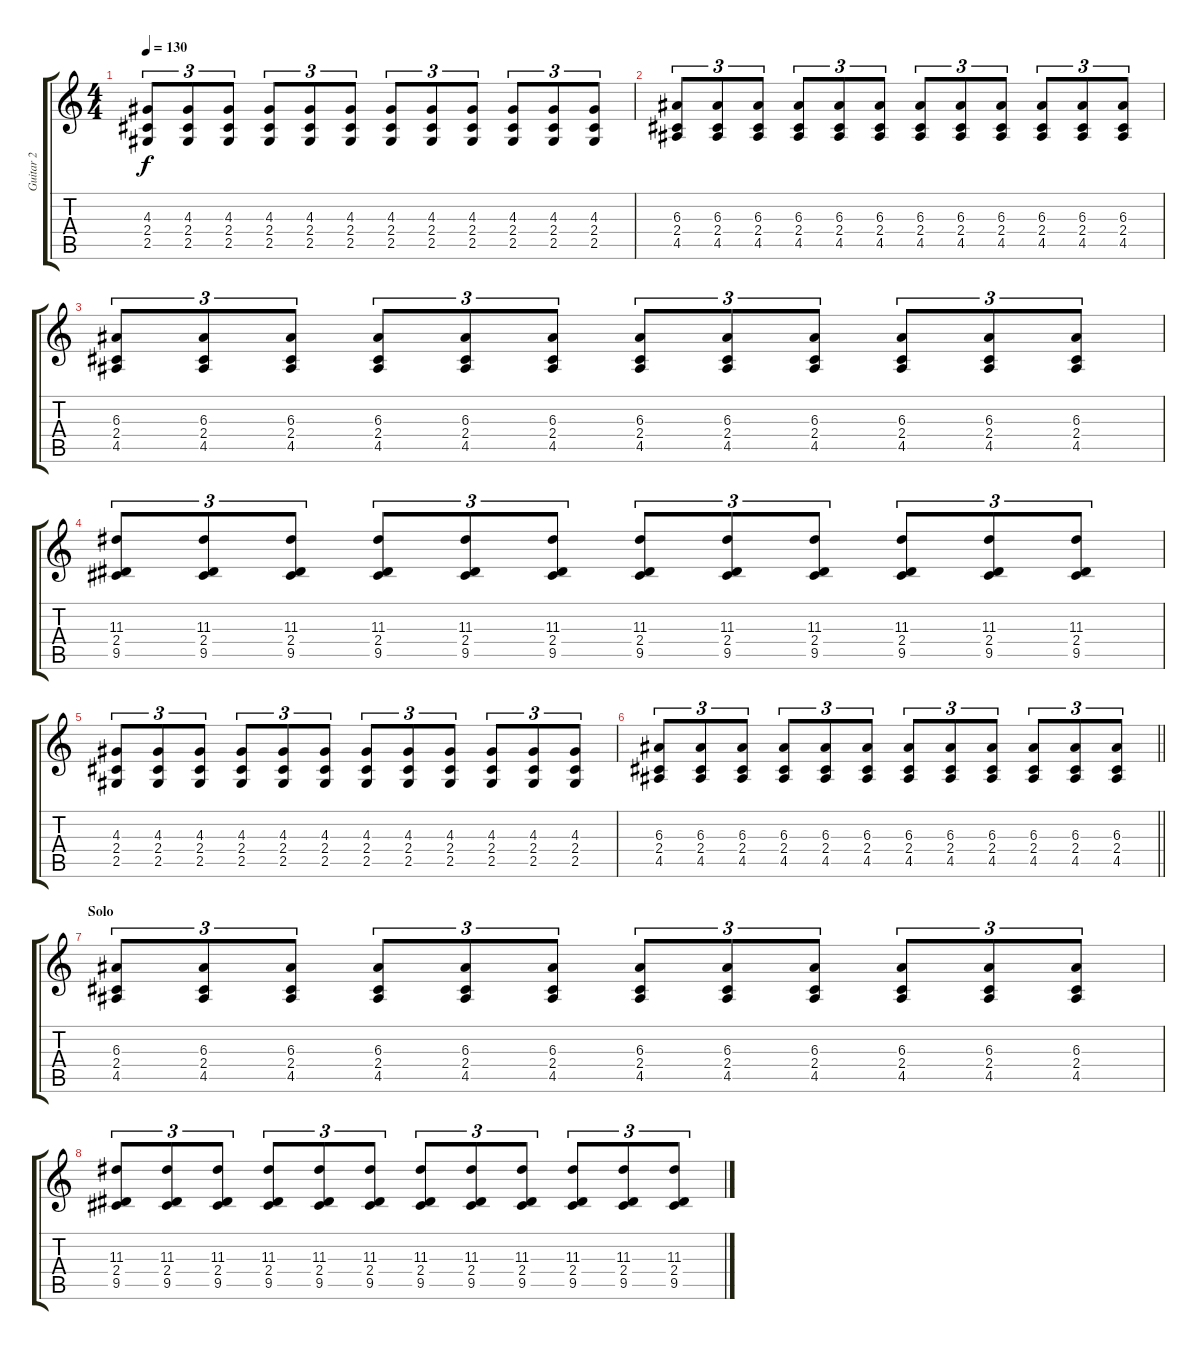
\track ("Guitar 2" "Guitar 2") {instrument distortionguitar}
\staff {score tabs}
\tuning (Db4 Ab3 E3 B2 Gb2 Db2) {hide}
\ts (4 4)
\tempo 130
\clef g2
\ks c
(4.3 2.4 2.5).8{tu (3 2) dy f} (4.3 2.4 2.5).8{tu (3 2)} (4.3 2.4 2.5).8{tu (3 2)} (4.3 2.4 2.5).8{tu (3 2)} (4.3 2.4 2.5).8{tu (3 2)} (4.3 2.4 2.5).8{tu (3 2)} (4.3 2.4 2.5).8{tu (3 2)} (4.3 2.4 2.5).8{tu (3 2)} (4.3 2.4 2.5).8{tu (3 2)} (4.3 2.4 2.5).8{tu (3 2)} (4.3 2.4 2.5).8{tu (3 2)} (4.3 2.4 2.5).8{tu (3 2)} |
(6.3 2.4 4.5).8{tu (3 2)} (6.3 2.4 4.5).8{tu (3 2)} (6.3 2.4 4.5).8{tu (3 2)} (6.3 2.4 4.5).8{tu (3 2)} (6.3 2.4 4.5).8{tu (3 2)} (6.3 2.4 4.5).8{tu (3 2)} (6.3 2.4 4.5).8{tu (3 2)} (6.3 2.4 4.5).8{tu (3 2)} (6.3 2.4 4.5).8{tu (3 2)} (6.3 2.4 4.5).8{tu (3 2)} (6.3 2.4 4.5).8{tu (3 2)} (6.3 2.4 4.5).8{tu (3 2)} |
(6.3 2.4 4.5).8{tu (3 2)} (6.3 2.4 4.5).8{tu (3 2)} (6.3 2.4 4.5).8{tu (3 2)} (6.3 2.4 4.5).8{tu (3 2)} (6.3 2.4 4.5).8{tu (3 2)} (6.3 2.4 4.5).8{tu (3 2)} (6.3 2.4 4.5).8{tu (3 2)} (6.3 2.4 4.5).8{tu (3 2)} (6.3 2.4 4.5).8{tu (3 2)} (6.3 2.4 4.5).8{tu (3 2)} (6.3 2.4 4.5).8{tu (3 2)} (6.3 2.4 4.5).8{tu (3 2)} |
(11.3 2.4 9.5).8{tu (3 2)} (11.3 2.4 9.5).8{tu (3 2)} (11.3 2.4 9.5).8{tu (3 2)} (11.3 2.4 9.5).8{tu (3 2)} (11.3 2.4 9.5).8{tu (3 2)} (11.3 2.4 9.5).8{tu (3 2)} (11.3 2.4 9.5).8{tu (3 2)} (11.3 2.4 9.5).8{tu (3 2)} (11.3 2.4 9.5).8{tu (3 2)} (11.3 2.4 9.5).8{tu (3 2)} (11.3 2.4 9.5).8{tu (3 2)} (11.3 2.4 9.5).8{tu (3 2)} |
(4.3 2.4 2.5).8{tu (3 2)} (4.3 2.4 2.5).8{tu (3 2)} (4.3 2.4 2.5).8{tu (3 2)} (4.3 2.4 2.5).8{tu (3 2)} (4.3 2.4 2.5).8{tu (3 2)} (4.3 2.4 2.5).8{tu (3 2)} (4.3 2.4 2.5).8{tu (3 2)} (4.3 2.4 2.5).8{tu (3 2)} (4.3 2.4 2.5).8{tu (3 2)} (4.3 2.4 2.5).8{tu (3 2)} (4.3 2.4 2.5).8{tu (3 2)} (4.3 2.4 2.5).8{tu (3 2)} |
\barLineRight lightlight
(6.3 2.4 4.5).8{tu (3 2)} (6.3 2.4 4.5).8{tu (3 2)} (6.3 2.4 4.5).8{tu (3 2)} (6.3 2.4 4.5).8{tu (3 2)} (6.3 2.4 4.5).8{tu (3 2)} (6.3 2.4 4.5).8{tu (3 2)} (6.3 2.4 4.5).8{tu (3 2)} (6.3 2.4 4.5).8{tu (3 2)} (6.3 2.4 4.5).8{tu (3 2)} (6.3 2.4 4.5).8{tu (3 2)} (6.3 2.4 4.5).8{tu (3 2)} (6.3 2.4 4.5).8{tu (3 2)} |
\section ("" "Solo")
(6.3 2.4 4.5).8{tu (3 2)} (6.3 2.4 4.5).8{tu (3 2)} (6.3 2.4 4.5).8{tu (3 2)} (6.3 2.4 4.5).8{tu (3 2)} (6.3 2.4 4.5).8{tu (3 2)} (6.3 2.4 4.5).8{tu (3 2)} (6.3 2.4 4.5).8{tu (3 2)} (6.3 2.4 4.5).8{tu (3 2)} (6.3 2.4 4.5).8{tu (3 2)} (6.3 2.4 4.5).8{tu (3 2)} (6.3 2.4 4.5).8{tu (3 2)} (6.3 2.4 4.5).8{tu (3 2)} |
(11.3 2.4 9.5).8{tu (3 2)} (11.3 2.4 9.5).8{tu (3 2)} (11.3 2.4 9.5).8{tu (3 2)} (11.3 2.4 9.5).8{tu (3 2)} (11.3 2.4 9.5).8{tu (3 2)} (11.3 2.4 9.5).8{tu (3 2)} (11.3 2.4 9.5).8{tu (3 2)} (11.3 2.4 9.5).8{tu (3 2)} (11.3 2.4 9.5).8{tu (3 2)} (11.3 2.4 9.5).8{tu (3 2)} (11.3 2.4 9.5).8{tu (3 2)} (11.3 2.4 9.5).8{tu (3 2)}
